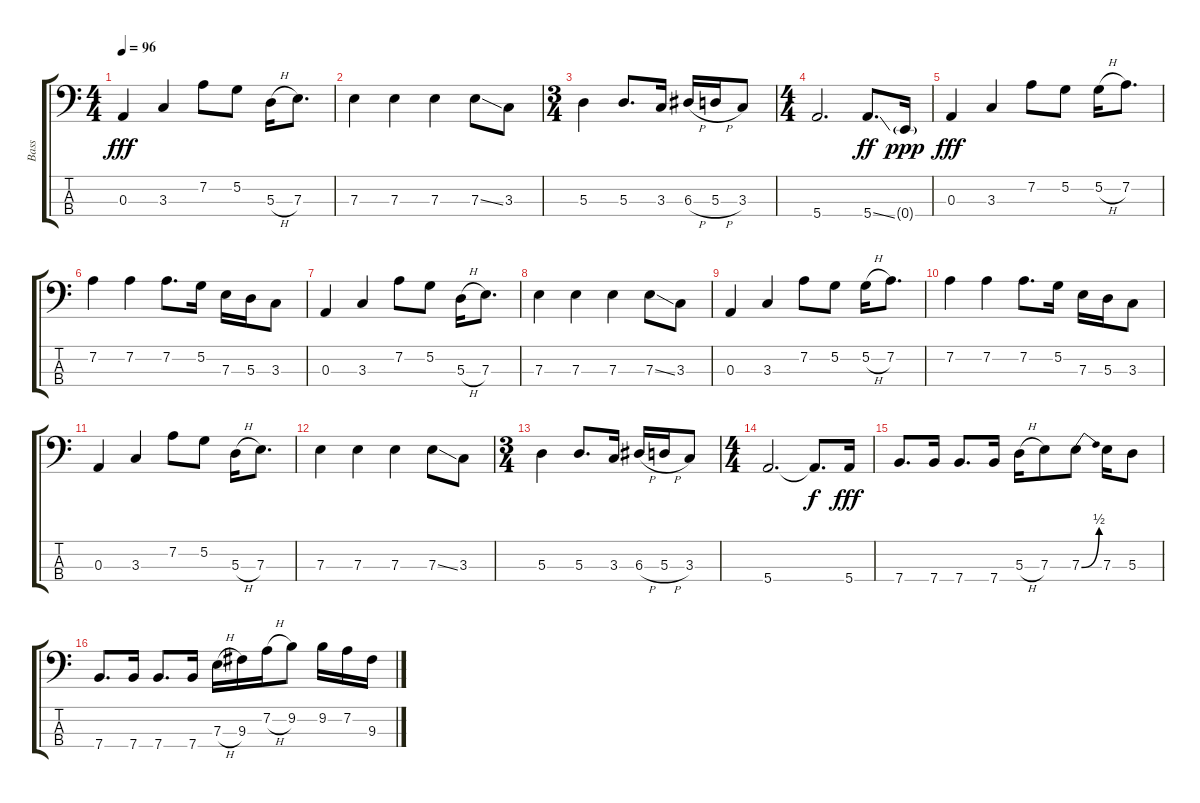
\track ("Bass" "Bass") {instrument electricbassfinger}
\staff {score tabs}
\tuning (G2 D2 A1 E1) {hide}
\ts (4 4)
\tempo 96
\clef f4
\ks c
0.3.4{dy fff} 3.3.4 7.2.8 5.2.8 5.3{h}.16 7.3.8{d} |
7.3.4 7.3.4 7.3.4 7.3{ss}.8 3.3.8 |
\ts (3 4)
5.3.4 5.3.8{d} 3.3.16 6.3{h}.16 5.3{h}.16 3.3.8 |
\ts (4 4)
5.4.2{d} 5.4{ss}.8{d dy ff} 0.4{g}.16{dy ppp} |
0.3.4{dy fff} 3.3.4 7.2.8 5.2.8 5.2{h}.16 7.2.8{d} |
7.2.4 7.2.4 7.2.8{d} 5.2.16 7.3.16 5.3.16 3.3.8 |
0.3.4 3.3.4 7.2.8 5.2.8 5.3{h}.16 7.3.8{d} |
7.3.4 7.3.4 7.3.4 7.3{ss}.8 3.3.8 |
0.3.4 3.3.4 7.2.8 5.2.8 5.2{h}.16 7.2.8{d} |
7.2.4 7.2.4 7.2.8{d} 5.2.16 7.3.16 5.3.16 3.3.8 |
0.3.4 3.3.4 7.2.8 5.2.8 5.3{h}.16 7.3.8{d} |
7.3.4 7.3.4 7.3.4 7.3{ss}.8 3.3.8 |
\ts (3 4)
5.3.4 5.3.8{d} 3.3.16 6.3{h}.16 5.3{h}.16 3.3.8 |
\ts (4 4)
5.4.2{d} 5.4{t}.8{d dy f} 5.4.16{dy fff} |
7.4.8{d} 7.4.16 7.4.8{d} 7.4.16 5.3{h}.16 7.3.8 7.3{be (bend 0 0 60 2)}.8 7.3.16 5.3.8 |
7.4.8{d} 7.4.16 7.4.8{d} 7.4.16 7.3{h}.16 9.3.16 7.2{h}.16 9.2.8 9.2.16 7.2.16 9.3.16
